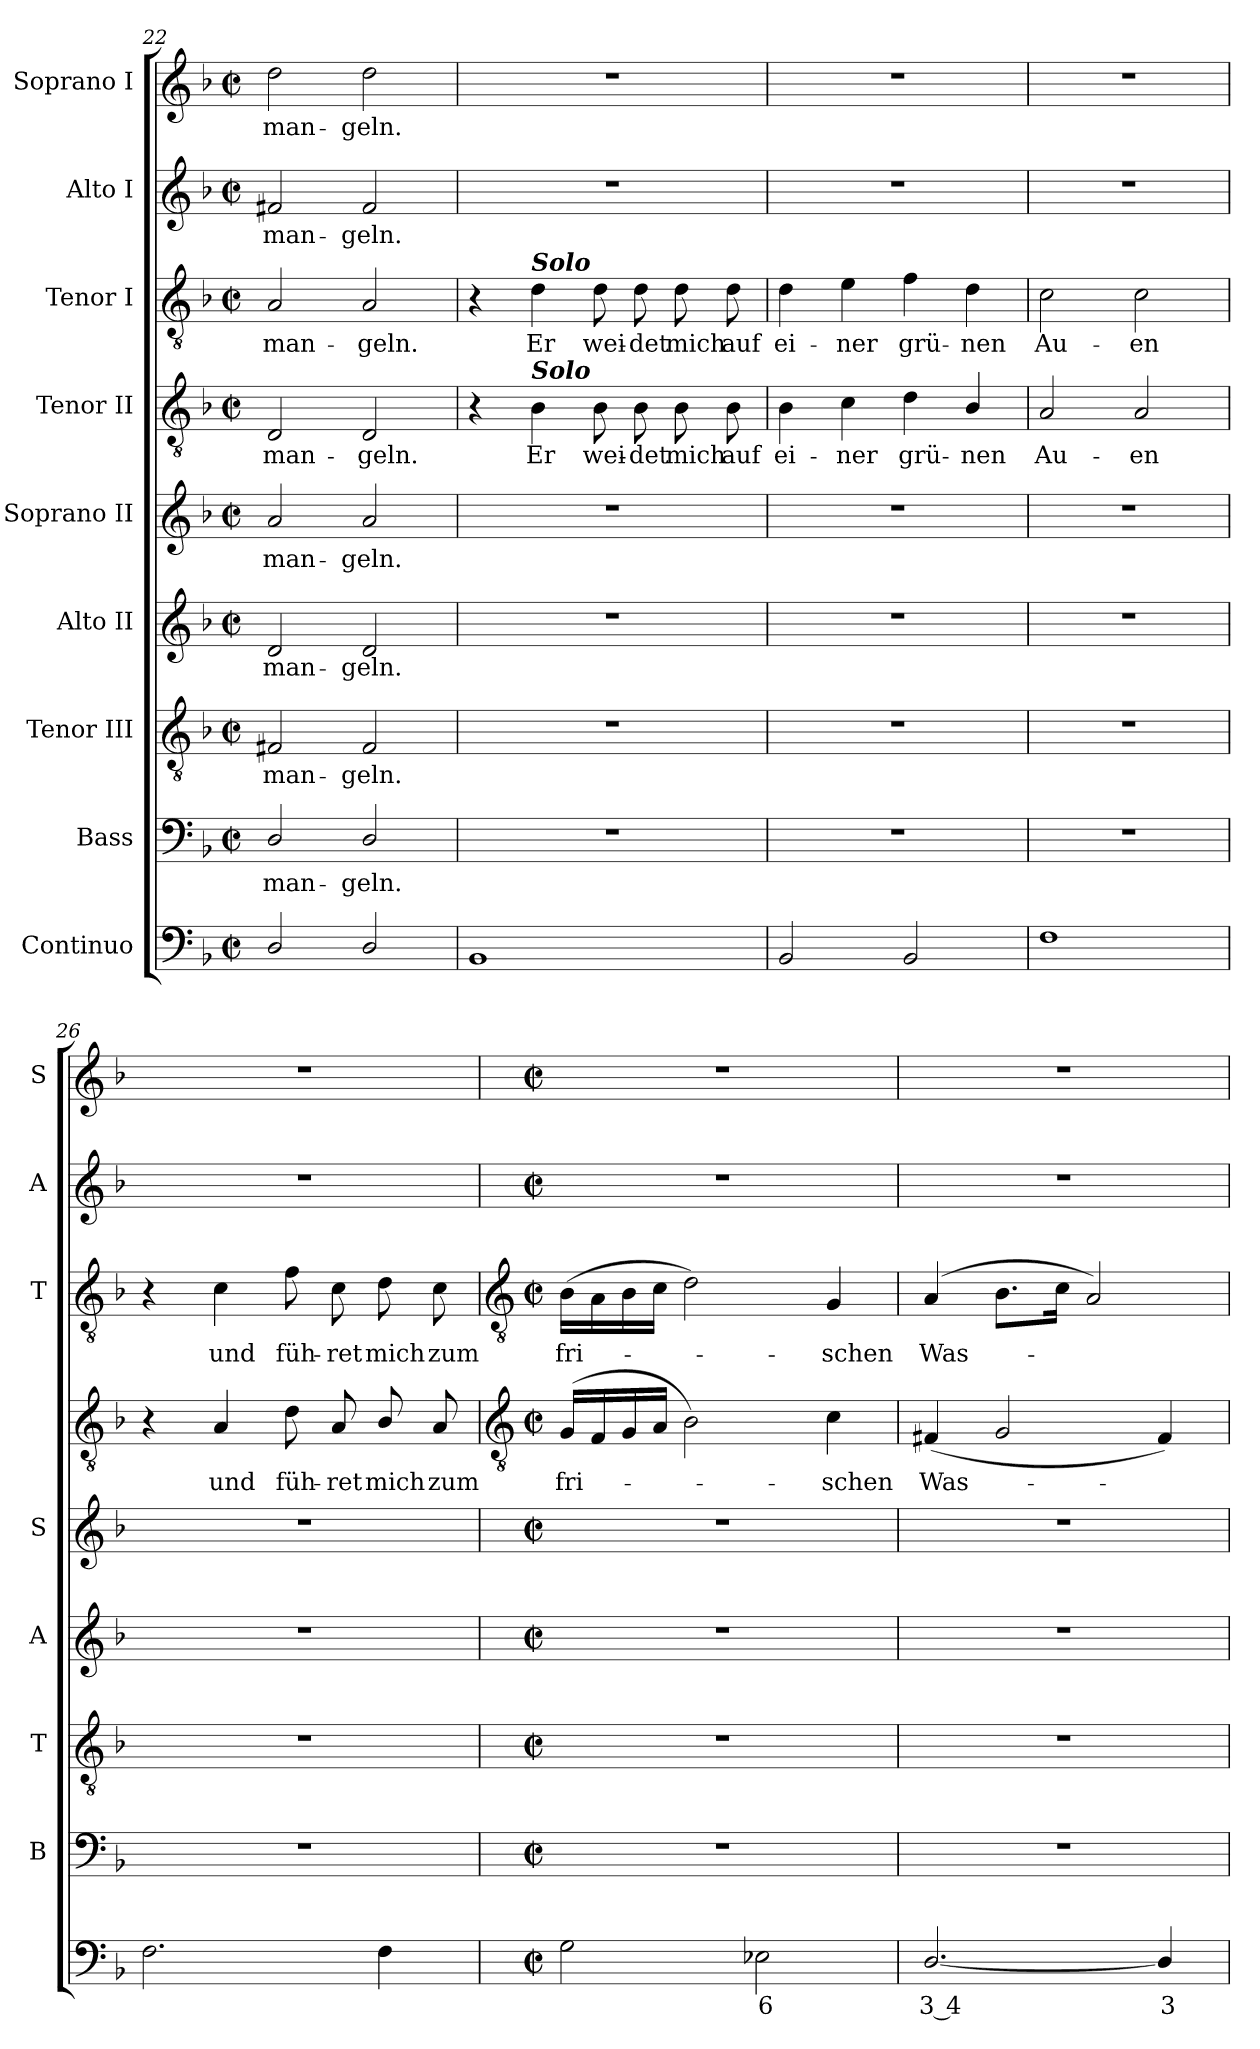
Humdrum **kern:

**kern	**text	**kern	**text	**kern	**text	**kern	**text	**kern	**text	**kern	**text	**kern	**text	**kern	**text	**kern	**text
*part9	*part9	*part8	*part8	*part7	*part7	*part6	*part6	*part5	*part5	*part4	*part4	*part3	*part3	*part2	*part2	*part1	*part1
*staff9	*staff9	*staff8	*staff8	*staff7	*staff7	*staff6	*staff6	*staff5	*staff5	*staff4	*staff4	*staff3	*staff3	*staff2	*staff2	*staff1	*staff1
*I"Continuo	*	*I"Bass	*	*I"Tenor III	*	*I"Alto II	*	*I"Soprano II	*	*I"Tenor II	*	*I"Tenor I	*	*I"Alto I	*	*I"Soprano I	*
*	*	*I'B	*	*I'T	*	*I'A	*	*I'S	*	*	*	*I'T	*	*I'A	*	*I'S	*
*clefF4	*	*clefF4	*	*clefGv2	*	*clefG2	*	*clefG2	*	*clefGv2	*	*clefGv2	*	*clefG2	*	*clefG2	*
*k[b-]	*	*k[b-]	*	*k[b-]	*	*k[b-]	*	*k[b-]	*	*k[b-]	*	*k[b-]	*	*k[b-]	*	*k[b-]	*
*F:	*	*F:	*	*F:	*	*F:	*	*F:	*	*F:	*	*F:	*	*F:	*	*F:	*
*M2/2	*	*M2/2	*	*M2/2	*	*M2/2	*	*M2/2	*	*M2/2	*	*M2/2	*	*M2/2	*	*M2/2	*
*met(c|)	*	*met(c|)	*	*met(c|)	*	*met(c|)	*	*met(c|)	*	*met(c|)	*	*met(c|)	*	*met(c|)	*	*met(c|)	*
=22	=22	=22	=22	=22	=22	=22	=22	=22	=22	=22	=22	=22	=22	=22	=22	=22	=22
!	!	!	!LO:LY:b	!	!LO:LY:b	!	!LO:LY:b	!	!LO:LY:b	!	!LO:LY:b	!	!LO:LY:b	!	!LO:LY:b	!	!LO:LY:b
2D/	.	2D/	man-	2F#X	man-	2d	man-	2a	man-	2D	man-	2A	man-	2f#X	man-	2dd	man-
!	!	!	!LO:LY:b	!	!LO:LY:b	!	!LO:LY:b	!	!LO:LY:b	!	!LO:LY:b	!	!LO:LY:b	!	!LO:LY:b	!	!LO:LY:b
2D/	.	2D/	-geln.	2F#	-geln.	2d	-geln.	2a	-geln.	2D	-geln.	2A	-geln.	2f#	-geln.	2dd	-geln.
=23	=23	=23	=23	=23	=23	=23	=23	=23	=23	=23	=23	=23	=23	=23	=23	=23	=23
1BB-	.	1r	.	1r	.	1r	.	1r	.	4r	.	4r	.	1r	.	1r	.
!	!	!	!	!	!	!	!	!	!	!	!	!LO:TX:a:Bi:t=Solo	!	!	!	!	!
!	!	!	!	!	!	!	!	!	!	!LO:TX:a:Bi:t=Solo	!	!	!	!	!	!	!
!	!	!	!	!	!	!	!	!	!	!	!LO:LY:b	!	!LO:LY:b	!	!	!	!
.	.	.	.	.	.	.	.	.	.	4B-	Er	4d	Er	.	.	.	.
!	!	!	!	!	!	!	!	!	!	!	!LO:LY:b	!	!LO:LY:b	!	!	!	!
.	.	.	.	.	.	.	.	.	.	8B-	wei-	8d	wei-	.	.	.	.
!	!	!	!	!	!	!	!	!	!	!	!LO:LY:b	!	!LO:LY:b	!	!	!	!
.	.	.	.	.	.	.	.	.	.	8B-	-det	8d	-det	.	.	.	.
!	!	!	!	!	!	!	!	!	!	!	!LO:LY:b	!	!LO:LY:b	!	!	!	!
.	.	.	.	.	.	.	.	.	.	8B-	mich	8d	mich	.	.	.	.
!	!	!	!	!	!	!	!	!	!	!	!LO:LY:b	!	!LO:LY:b	!	!	!	!
.	.	.	.	.	.	.	.	.	.	8B-	auf	8d	auf	.	.	.	.
=24	=24	=24	=24	=24	=24	=24	=24	=24	=24	=24	=24	=24	=24	=24	=24	=24	=24
!	!	!	!	!	!	!	!	!	!	!	!LO:LY:b	!	!LO:LY:b	!	!	!	!
2BB-	.	1r	.	1r	.	1r	.	1r	.	4B-	ei-	4d	ei-	1r	.	1r	.
!	!	!	!	!	!	!	!	!	!	!	!LO:LY:b	!	!LO:LY:b	!	!	!	!
.	.	.	.	.	.	.	.	.	.	4c	-ner	4e	-ner	.	.	.	.
!	!	!	!	!	!	!	!	!	!	!	!LO:LY:b	!	!LO:LY:b	!	!	!	!
2BB-	.	.	.	.	.	.	.	.	.	4d	grü-	4f	grü-	.	.	.	.
!	!	!	!	!	!	!	!	!	!	!	!LO:LY:b	!	!LO:LY:b	!	!	!	!
.	.	.	.	.	.	.	.	.	.	4B-/	-nen	4d	-nen	.	.	.	.
=25	=25	=25	=25	=25	=25	=25	=25	=25	=25	=25	=25	=25	=25	=25	=25	=25	=25
!	!	!	!	!	!	!	!	!	!	!	!LO:LY:b	!	!LO:LY:b	!	!	!	!
1F	.	1r	.	1r	.	1r	.	1r	.	2A	Au-	2c	Au-	1r	.	1r	.
!	!	!	!	!	!	!	!	!	!	!	!LO:LY:b	!	!LO:LY:b	!	!	!	!
.	.	.	.	.	.	.	.	.	.	2A	-en	2c	-en	.	.	.	.
=26	=26	=26	=26	=26	=26	=26	=26	=26	=26	=26	=26	=26	=26	=26	=26	=26	=26
2.F	.	1r	.	1r	.	1r	.	1r	.	4r	.	4r	.	1r	.	1r	.
!	!	!	!	!	!	!	!	!	!	!	!LO:LY:b	!	!LO:LY:b	!	!	!	!
.	.	.	.	.	.	.	.	.	.	4A	und	4c	und	.	.	.	.
!	!	!	!	!	!	!	!	!	!	!	!LO:LY:b	!	!LO:LY:b	!	!	!	!
.	.	.	.	.	.	.	.	.	.	8d	füh-	8f	füh-	.	.	.	.
!	!	!	!	!	!	!	!	!	!	!	!LO:LY:b	!	!LO:LY:b	!	!	!	!
.	.	.	.	.	.	.	.	.	.	8A	-ret	8c	-ret	.	.	.	.
!	!	!	!	!	!	!	!	!	!	!	!LO:LY:b	!	!LO:LY:b	!	!	!	!
4F	.	.	.	.	.	.	.	.	.	8B-/	mich	8d	mich	.	.	.	.
!	!	!	!	!	!	!	!	!	!	!	!LO:LY:b	!	!LO:LY:b	!	!	!	!
.	.	.	.	.	.	.	.	.	.	8A	zum	8c	zum	.	.	.	.
!!LO:LB:g=z
=27	=27	=27	=27	=27	=27	=27	=27	=27	=27	=27	=27	=27	=27	=27	=27	=27	=27
*	*	*	*	*	*	*	*	*	*	*clefGv2	*	*clefGv2	*	*	*	*	*
*M2/2	*	*M2/2	*	*M2/2	*	*M2/2	*	*M2/2	*	*M2/2	*	*M2/2	*	*M2/2	*	*M2/2	*
*met(c|)	*	*met(c|)	*	*met(c|)	*	*met(c|)	*	*met(c|)	*	*met(c|)	*	*met(c|)	*	*met(c|)	*	*met(c|)	*
!	!	!	!	!	!	!	!	!	!	!	!LO:LY:b	!	!LO:LY:b	!	!	!	!
2G	.	1r	.	1r	.	1r	.	1r	.	(<16GLL	fri-	(>16B-LL	fri-	1r	.	1r	.
.	.	.	.	.	.	.	.	.	.	16F	.	16A	.	.	.	.	.
.	.	.	.	.	.	.	.	.	.	16G	.	16B-	.	.	.	.	.
.	.	.	.	.	.	.	.	.	.	16AJJ	.	16cJJ	.	.	.	.	.
.	.	.	.	.	.	.	.	.	.	2B-)	.	2d)	.	.	.	.	.
!	!LO:LY:b	!	!	!	!	!	!	!	!	!	!	!	!	!	!	!	!
2E-X	6	.	.	.	.	.	.	.	.	.	.	.	.	.	.	.	.
!	!	!	!	!	!	!	!	!	!	!	!LO:LY:b	!	!LO:LY:b	!	!	!	!
.	.	.	.	.	.	.	.	.	.	4c	schen	4G	schen	.	.	.	.
=28	=28	=28	=28	=28	=28	=28	=28	=28	=28	=28	=28	=28	=28	=28	=28	=28	=28
!	!LO:LY:b	!	!	!	!	!	!	!	!	!	!LO:LY:b	!	!LO:LY:b	!	!	!	!
[2.D/	3 4	1r	.	1r	.	1r	.	1r	.	(<4F#X	Was-	(>4A	Was-	1r	.	1r	.
.	.	.	.	.	.	.	.	.	.	2G	.	8.B-L	.	.	.	.	.
.	.	.	.	.	.	.	.	.	.	.	.	16cJ	.	.	.	.	.
.	.	.	.	.	.	.	.	.	.	.	.	2A)	.	.	.	.	.
!	!LO:LY:b	!	!	!	!	!	!	!	!	!	!	!	!	!	!	!	!
4D/]	3	.	.	.	.	.	.	.	.	4F#)	.	.	.	.	.	.	.
=	=	=	=	=	=	=	=	=	=	=	=	=	=	=	=	=	=
*-	*-	*-	*-	*-	*-	*-	*-	*-	*-	*-	*-	*-	*-	*-	*-	*-	*-
